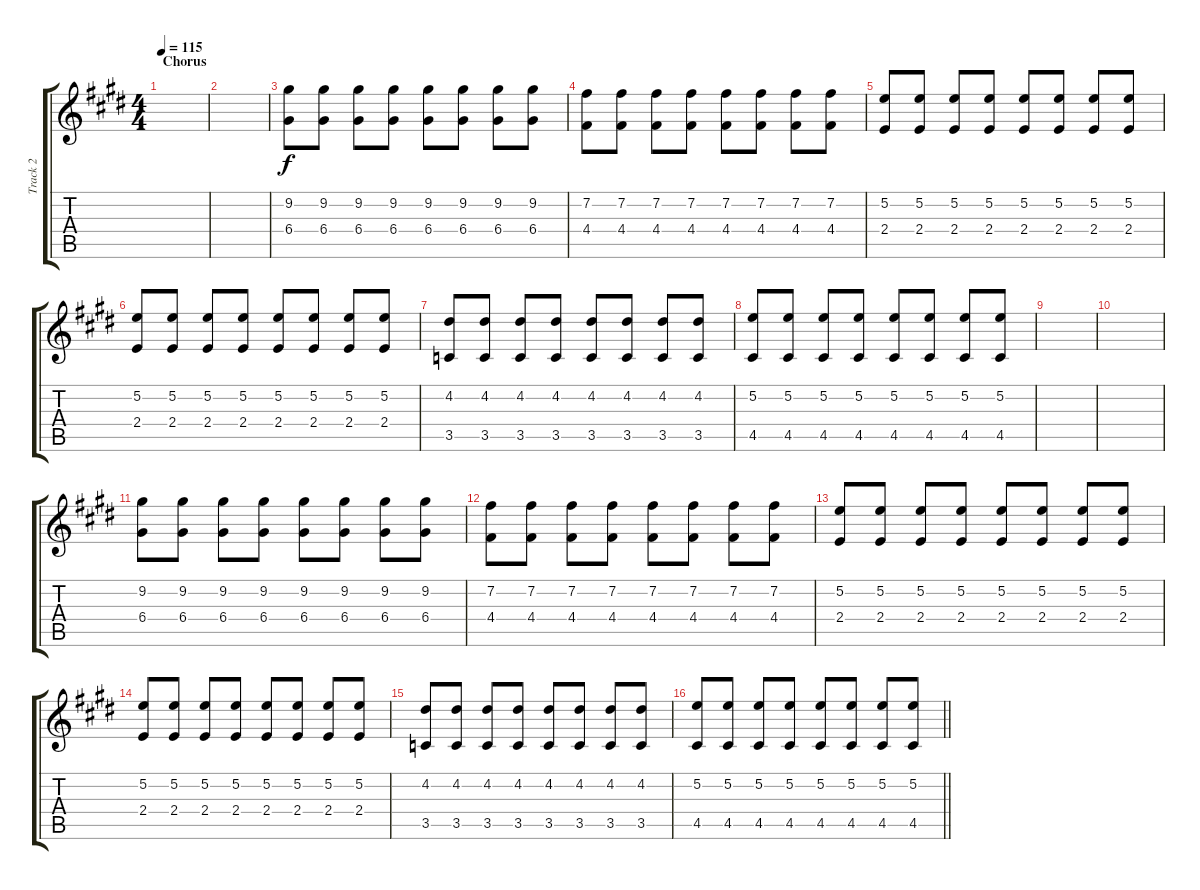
\track ("Track 2" "Track 2") {instrument distortionguitar}
\staff {score tabs}
\tuning (E4 B3 G3 D3 A2 E2) {hide}
\ts (4 4)
\section ("" "Chorus")
\tempo 115
\clef g2
\ks e
|
|
(9.2 6.4).8 (9.2 6.4).8 (9.2 6.4).8 (9.2 6.4).8 (9.2 6.4).8 (9.2 6.4).8 (9.2 6.4).8 (9.2 6.4).8 |
(7.2 4.4).8 (7.2 4.4).8 (7.2 4.4).8 (7.2 4.4).8 (7.2 4.4).8 (7.2 4.4).8 (7.2 4.4).8 (7.2 4.4).8 |
(5.2 2.4).8 (5.2 2.4).8 (5.2 2.4).8 (5.2 2.4).8 (5.2 2.4).8 (5.2 2.4).8 (5.2 2.4).8 (5.2 2.4).8 |
(5.2 2.4).8 (5.2 2.4).8 (5.2 2.4).8 (5.2 2.4).8 (5.2 2.4).8 (5.2 2.4).8 (5.2 2.4).8 (5.2 2.4).8 |
(4.2 3.5).8 (4.2 3.5).8 (4.2 3.5).8 (4.2 3.5).8 (4.2 3.5).8 (4.2 3.5).8 (4.2 3.5).8 (4.2 3.5).8 |
(5.2 4.5).8 (5.2 4.5).8 (5.2 4.5).8 (5.2 4.5).8 (5.2 4.5).8 (5.2 4.5).8 (5.2 4.5).8 (5.2 4.5).8 |
|
|
(9.2 6.4).8 (9.2 6.4).8 (9.2 6.4).8 (9.2 6.4).8 (9.2 6.4).8 (9.2 6.4).8 (9.2 6.4).8 (9.2 6.4).8 |
(7.2 4.4).8 (7.2 4.4).8 (7.2 4.4).8 (7.2 4.4).8 (7.2 4.4).8 (7.2 4.4).8 (7.2 4.4).8 (7.2 4.4).8 |
(5.2 2.4).8 (5.2 2.4).8 (5.2 2.4).8 (5.2 2.4).8 (5.2 2.4).8 (5.2 2.4).8 (5.2 2.4).8 (5.2 2.4).8 |
(5.2 2.4).8 (5.2 2.4).8 (5.2 2.4).8 (5.2 2.4).8 (5.2 2.4).8 (5.2 2.4).8 (5.2 2.4).8 (5.2 2.4).8 |
(4.2 3.5).8 (4.2 3.5).8 (4.2 3.5).8 (4.2 3.5).8 (4.2 3.5).8 (4.2 3.5).8 (4.2 3.5).8 (4.2 3.5).8 |
\barLineRight lightlight
(5.2 4.5).8 (5.2 4.5).8 (5.2 4.5).8 (5.2 4.5).8 (5.2 4.5).8 (5.2 4.5).8 (5.2 4.5).8 (5.2 4.5).8
